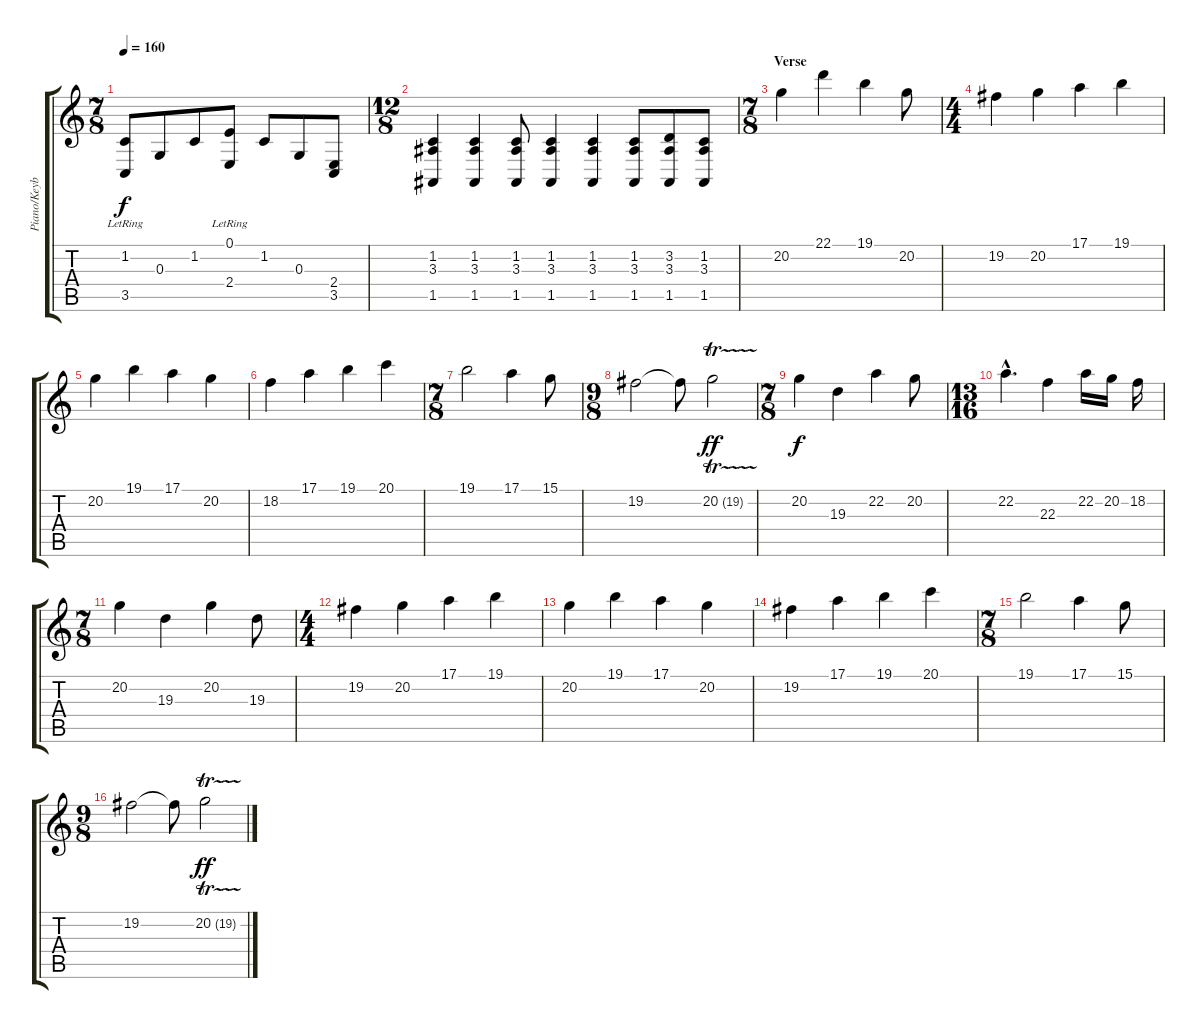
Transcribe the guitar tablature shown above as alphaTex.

\track ("Piano/Keyboards (Solos)" "Piano/Keyb") {instrument brightacousticpiano}
\staff {score tabs}
\tuning (E4 B3 G3 D3 A2 E2) {hide}
\ts (7 8)
\tempo 160
\clef g2
\ks c
(1.2{lr} 3.5{lr}).8{dy f} 0.3.8 1.2.8 (0.1{lr} 2.4{lr}).8 1.2.8 0.3.8 (2.4 3.5).8 |
\ts (12 8)
(1.2 3.3 1.5).4 (1.2 3.3 1.5).4 (1.2 3.3 1.5).8 (1.2 3.3 1.5).4 (1.2 3.3 1.5).4 (1.2 3.3 1.5).8 (3.2 3.3 1.5).8 (1.2 3.3 1.5).8 |
\ts (7 8)
\section ("" "Verse")
20.2.4{volume 10 balance 8 instrument fx4atmosphere} 22.1.4 19.1.4 20.2.8 |
\ts (4 4)
19.2.4 20.2.4 17.1.4 19.1.4 |
20.2.4 19.1.4 17.1.4 20.2.4 |
18.2.4 17.1.4 19.1.4 20.1.4 |
\ts (7 8)
19.1.2 17.1.4 15.1.8 |
\ts (9 8)
19.2.2 19.2{t}.8 20.2{tr (19 16)}.2{dy ff} |
\ts (7 8)
20.2.4{dy f} 19.3.4 22.2.4 20.2.8 |
\ts (13 16)
22.2{hac}.4{d} 22.3.4 22.2.16 20.2.16 18.2.16 |
\ts (7 8)
20.2.4 19.3.4 20.2.4 19.3.8 |
\ts (4 4)
19.2.4 20.2.4 17.1.4 19.1.4 |
20.2.4 19.1.4 17.1.4 20.2.4 |
19.2.4 17.1.4 19.1.4 20.1.4 |
\ts (7 8)
19.1.2 17.1.4 15.1.8 |
\ts (9 8)
19.2.2 19.2{t}.8 20.2{tr (19 16)}.2{dy ff}
